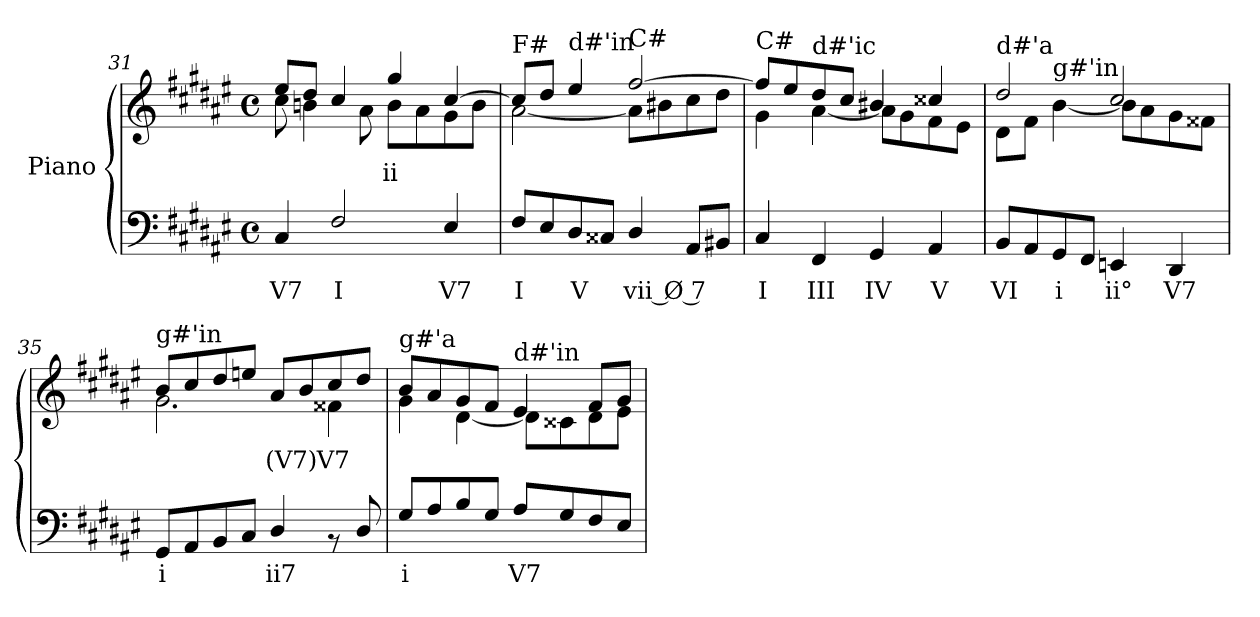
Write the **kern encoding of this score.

**kern	**text	**kern	**text
*part1	*part1	*part1	*part1
*staff2	*staff2	*staff1	*staff1
*I"Piano	*	*	*
*clefF4	*	*clefG2	*
*k[f#c#g#d#a#e#]	*	*k[f#c#g#d#a#e#]	*
*M4/4	*	*M4/4	*
*met(c)	*	*met(c)	*
=31	=31	=31	=31
*^	*	*	*
!	!	!	!LO:TX:a:t=F#	!
!	!	!LO:LY:b	!	!
*	*	*	*^	*
1ryy	4C#i/	V7	8ee#j/L	8cc#Z\	.
.	.	.	8dd#j/J	4bnZ\	.
!	!	!LO:LY:b	!	!	!
.	2F#i/	I	4cc#j/	.	.
.	.	.	.	8a#Z\	.
!	!	!	!	!	!LO:LY:b
.	.	.	4gg#j/	8bZ\L	ii
.	.	.	.	8a#Z\	.
!	!	!LO:LY:b	!	!	!
.	4E#i/	V7	[4cc#j/	8g#Z\	.
.	.	.	.	8bZ\J	.
=32	=32	=32	=32	=32	=32
!	!	!	!LO:TX:a:t=F#	!	!
!	!	!LO:LY:b	!	!	!
1ryy	8F#i/L	I	8cc#j/L]	[2a#Z\	.
.	8E#i/	.	8dd#j/J	.	.
!	!	!	!LO:TX:a:t=d#'in	!	!
!	!	!LO:LY:b	!	!	!
.	8D#i/	V	4ee#j/	.	.
.	8C##Xi/J	.	.	.	.
!	!	!	!LO:TX:a:t=C#	!	!
!	!	!LO:LY:b	!	!	!
.	4D#i/	vii Ø 7	[2ff#j/	8a#Z\L]	.
.	.	.	.	8b#XZ\	.
.	8AA#i/L	.	.	8cc#Z\	.
.	8BB#Xi/J	.	.	8dd#Z\J	.
!!LO:PB:g=z	!!
=33	=33	=33	=33	=33	=33
!	!	!	!LO:TX:a:t=C#	!	!
!	!	!LO:LY:b	!	!	!
1ryy	4C#i/	I	8ff#j/L]	4g#Z\	.
.	.	.	8ee#j/	.	.
!	!	!	!LO:TX:a:t=d#'ic	!	!
!	!	!LO:LY:b	!	!	!
.	4FF#i/	III	8dd#j/	[4a#Z\	.
.	.	.	8cc#j/J	.	.
!	!	!LO:LY:b	!	!	!
.	4GG#i/	IV	4b#Xj/	8a#Z\L]	.
.	.	.	.	8g#Z\	.
!	!	!LO:LY:b	!	!	!
.	4AA#i/	V	4cc##Xj/	8f#Z\	.
.	.	.	.	8e#Z\J	.
=34	=34	=34	=34	=34	=34
!	!	!	!LO:TX:a:t=d#'a	!	!
!	!	!LO:LY:b	!	!	!
1ryy	8BBi/L	VI	2dd#j/	8d#Z\L	.
.	8AA#i/	.	.	8f#Z\J	.
!	!	!	!	!LO:TX:a:t=g#'in	!
!	!	!LO:LY:b	!	!	!
.	8GG#i/	i	.	[4bZ\	.
.	8FF#i/J	.	.	.	.
!	!	!LO:LY:b	!	!	!
.	4EEni/	ii°	2cc#j/	8bZ\L]	.
.	.	.	.	8a#Z\	.
!	!	!LO:LY:b	!	!	!
.	4DD#i/	V7	.	8g#Z\	.
.	.	.	.	8f##XZ\J	.
=35	=35	=35	=35	=35	=35
!	!	!	!LO:TX:a:t=g#'in	!	!
!	!	!LO:LY:b	!	!	!
1ryy	8GG#i/L	i	8bj/L	2.g#Z\	.
.	8AA#i/	.	8cc#j/	.	.
.	8BBi/	.	8dd#j/	.	.
.	8C#i/J	.	8eenj/J	.	.
!	!	!LO:LY:b	!	!	!LO:LY:b
.	4D#i/	ii7	8a#j/L	.	(V7)
.	.	.	8bj/	.	.
!	!	!	!	!	!LO:LY:b
.	8r	.	8cc#j/	4f##XZ\	V7
.	8D#i/	.	8dd#j/J	.	.
=36	=36	=36	=36	=36	=36
!	!	!	!LO:TX:a:t=g#'a	!	!
!	!	!LO:LY:b	!	!	!
1ryy	8G#i/L	i	8bj/L	4g#Z\	.
.	8A#i/	.	8a#j/	.	.
.	8Bi/	.	8g#j/	[4d#Z\	.
.	8G#i/J	.	8f#j/J	.	.
!	!	!	!LO:TX:a:t=d#'in	!	!
!	!	!LO:LY:b	!	!	!
.	8A#i/L	V7	4e#j/	8d#Z\L]	.
.	8G#i/	.	.	8c##XZ\	.
.	8F#i/	.	8f#j/L	8d#Z\	.
.	8E#i/J	.	8g#j/J	8e#Z\J	.
*v	*v	*	*	*	*
*	*	*v	*v	*
=	=	=	=
*-	*-	*-	*-
